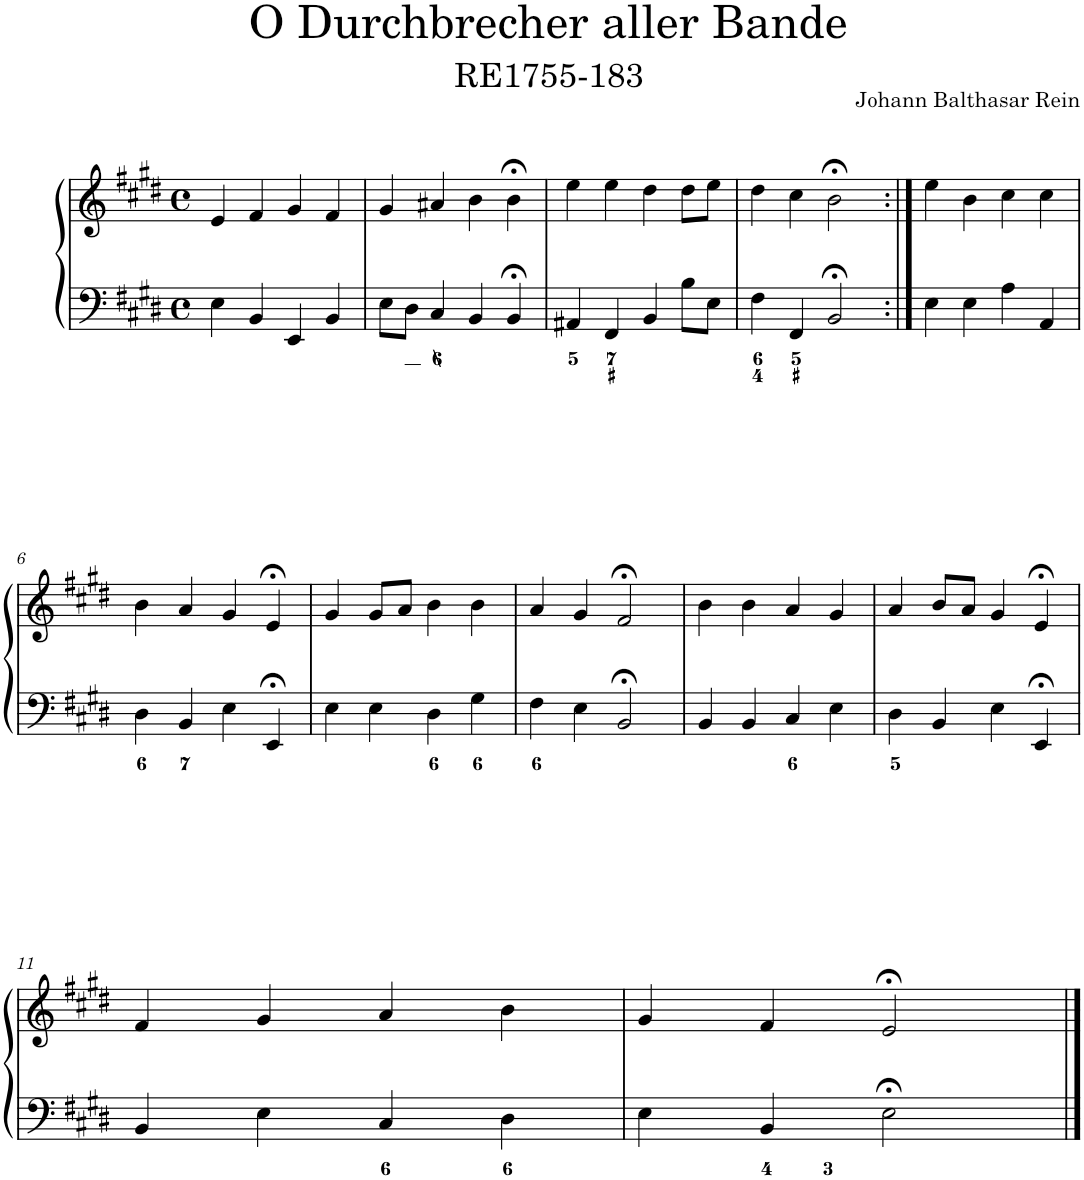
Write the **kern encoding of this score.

**kern	**kern
*part1	*part1
*staff2	*staff1
*I"Piano	*
*I'Pno.	*
*clefF4	*clefG2
*k[f#c#g#d#]	*k[f#c#g#d#]
*M4/4	*M4/4
*met(c)	*met(c)
=1	=1
4E\	4e/
4BB/	4f#/
4EE/	4g#/
4BB/	4f#/
=2	=2
8E\L	4g#/
8D#\J	.
4C#/	4a#X/
4BB/	4b\
4BB;</	4b;<\
=3	=3
4AA#X/	4ee\
4FF#/	4ee\
4BB/	4dd#\
8B\L	8dd#\L
8E\J	8ee\J
=4	=4
4F#\	4dd#\
4FF#/	4cc#\
2BB;</	2b;<\
=5:|!	=5:|!
4E\	4ee\
4E\	4b\
4A\	4cc#\
4AA/	4cc#\
!!LO:LB:g=z
=6	=6
4D#\	4b\
4BB/	4a/
4E\	4g#/
4EE;</	4e;</
=7	=7
4E\	4g#/
4E\	8g#/L
.	8a/J
4D#\	4b\
4G#\	4b\
=8	=8
4F#\	4a/
4E\	4g#/
2BB;</	2f#;</
=9	=9
4BB/	4b\
4BB/	4b\
4C#/	4a/
4E\	4g#/
=10	=10
4D#\	4a/
4BB/	8b/L
.	8a/J
4E\	4g#/
4EE;</	4e;</
!!LO:LB:g=z
=11	=11
4BB/	4f#/
4E\	4g#/
4C#/	4a/
4D#\	4b\
=12	=12
4E\	4g#/
4BB/	4f#/
2E;<\	2e;</
==	==
*-	*-
